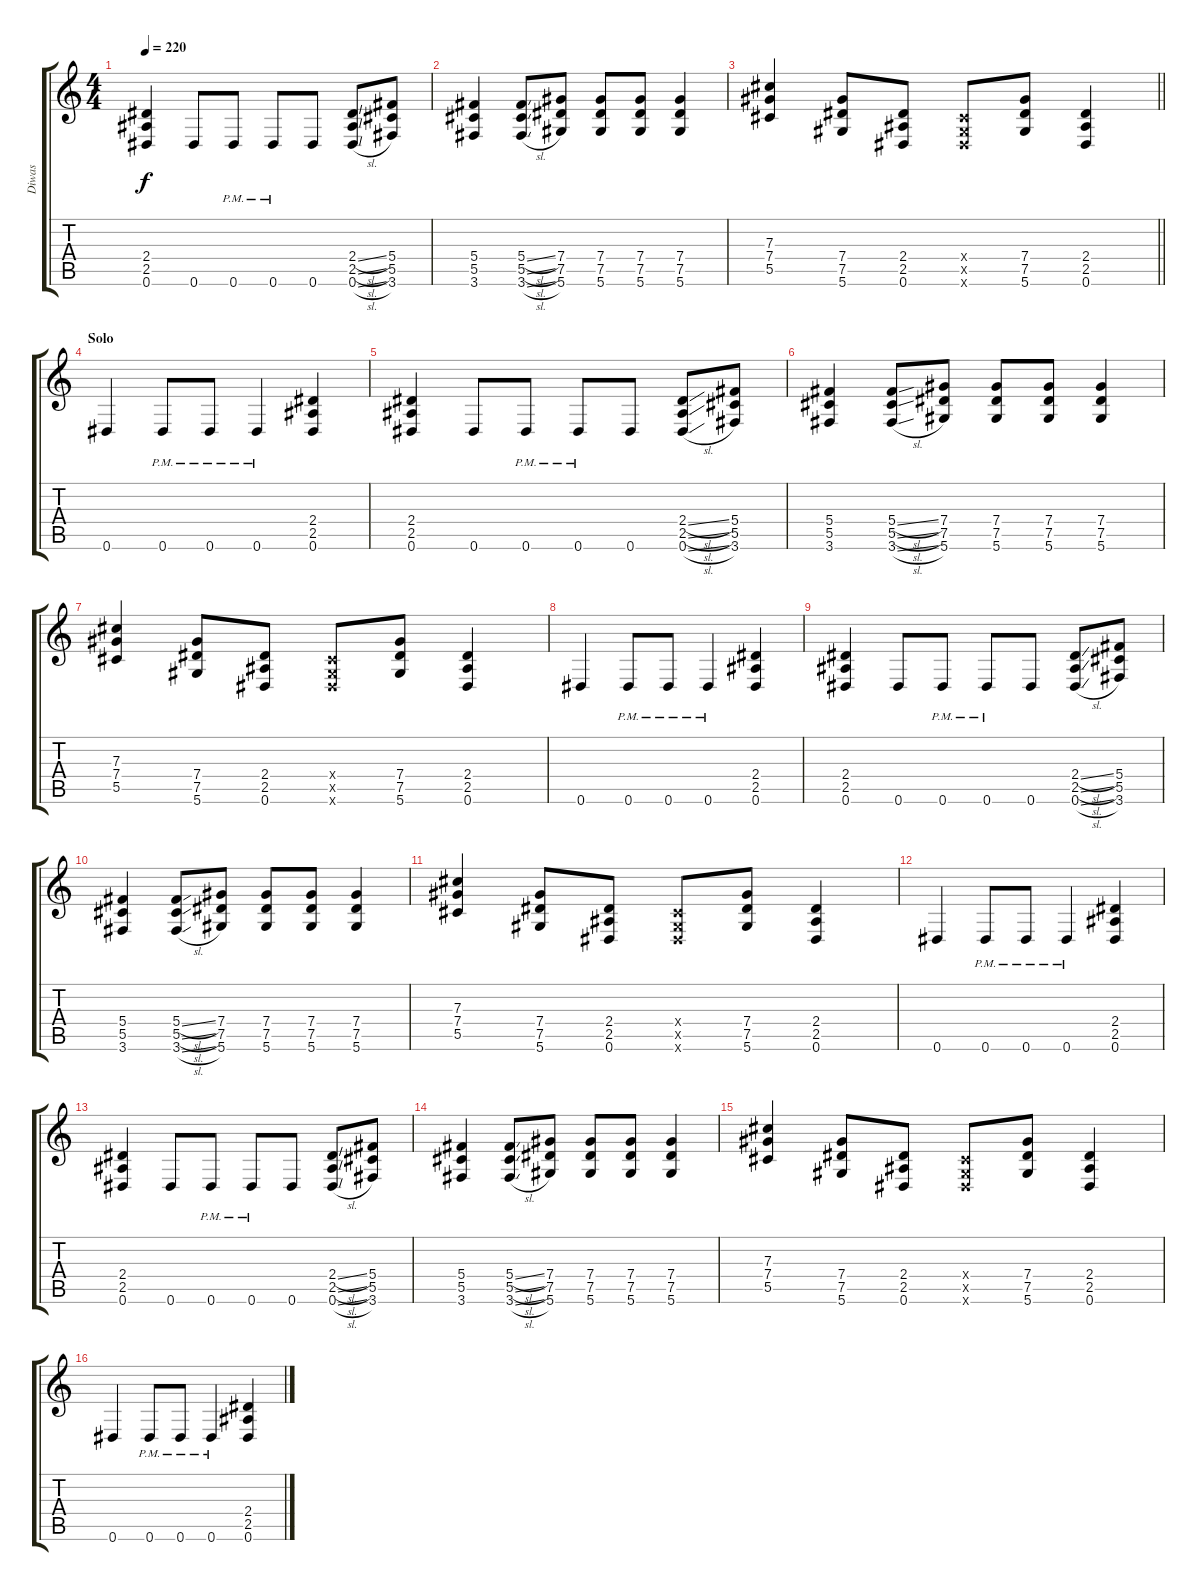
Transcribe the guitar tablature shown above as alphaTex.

\track ("Diwas" "Diwas") {instrument overdrivenguitar}
\staff {score tabs}
\tuning (Eb4 Bb3 Gb3 Db3 Ab2 Eb2) {hide}
\ts (4 4)
\tempo 220
\clef g2
\ks c
(2.4 2.5 0.6).4{dy f} 0.6.8 0.6{pm}.8 0.6{pm}.8 0.6.8 (2.4{sl} 2.5{sl} 0.6{sl}).8 (5.4 5.5 3.6).8 |
(5.4 5.5 3.6).4 (5.4{sl} 5.5{sl} 3.6{sl}).8 (7.4 7.5 5.6).8 (7.4 7.5 5.6).8 (7.4 7.5 5.6).8 (7.4 7.5 5.6).4 |
\barLineRight lightlight
(7.3 7.4 5.5).4 (7.4 7.5 5.6).8 (2.4 2.5 0.6).8 (0.4{x} 0.5{x} 0.6{x}).8 (7.4 7.5 5.6).8 (2.4 2.5 0.6).4 |
\section ("" "Solo")
0.6.4 0.6{pm}.8 0.6{pm}.8 0.6{pm}.4 (2.4 2.5 0.6).4 |
(2.4 2.5 0.6).4 0.6.8 0.6{pm}.8 0.6{pm}.8 0.6.8 (2.4{sl} 2.5{sl} 0.6{sl}).8 (5.4 5.5 3.6).8 |
(5.4 5.5 3.6).4 (5.4{sl} 5.5{sl} 3.6{sl}).8 (7.4 7.5 5.6).8 (7.4 7.5 5.6).8 (7.4 7.5 5.6).8 (7.4 7.5 5.6).4 |
(7.3 7.4 5.5).4 (7.4 7.5 5.6).8 (2.4 2.5 0.6).8 (0.4{x} 0.5{x} 0.6{x}).8 (7.4 7.5 5.6).8 (2.4 2.5 0.6).4 |
0.6.4 0.6{pm}.8 0.6{pm}.8 0.6{pm}.4 (2.4 2.5 0.6).4 |
(2.4 2.5 0.6).4 0.6.8 0.6{pm}.8 0.6{pm}.8 0.6.8 (2.4{sl} 2.5{sl} 0.6{sl}).8 (5.4 5.5 3.6).8 |
(5.4 5.5 3.6).4 (5.4{sl} 5.5{sl} 3.6{sl}).8 (7.4 7.5 5.6).8 (7.4 7.5 5.6).8 (7.4 7.5 5.6).8 (7.4 7.5 5.6).4 |
(7.3 7.4 5.5).4 (7.4 7.5 5.6).8 (2.4 2.5 0.6).8 (0.4{x} 0.5{x} 0.6{x}).8 (7.4 7.5 5.6).8 (2.4 2.5 0.6).4 |
0.6.4 0.6{pm}.8 0.6{pm}.8 0.6{pm}.4 (2.4 2.5 0.6).4 |
(2.4 2.5 0.6).4 0.6.8 0.6{pm}.8 0.6{pm}.8 0.6.8 (2.4{sl} 2.5{sl} 0.6{sl}).8 (5.4 5.5 3.6).8 |
(5.4 5.5 3.6).4 (5.4{sl} 5.5{sl} 3.6{sl}).8 (7.4 7.5 5.6).8 (7.4 7.5 5.6).8 (7.4 7.5 5.6).8 (7.4 7.5 5.6).4 |
(7.3 7.4 5.5).4 (7.4 7.5 5.6).8 (2.4 2.5 0.6).8 (0.4{x} 0.5{x} 0.6{x}).8 (7.4 7.5 5.6).8 (2.4 2.5 0.6).4 |
0.6.4 0.6{pm}.8 0.6{pm}.8 0.6{pm}.4 (2.4 2.5 0.6).4
